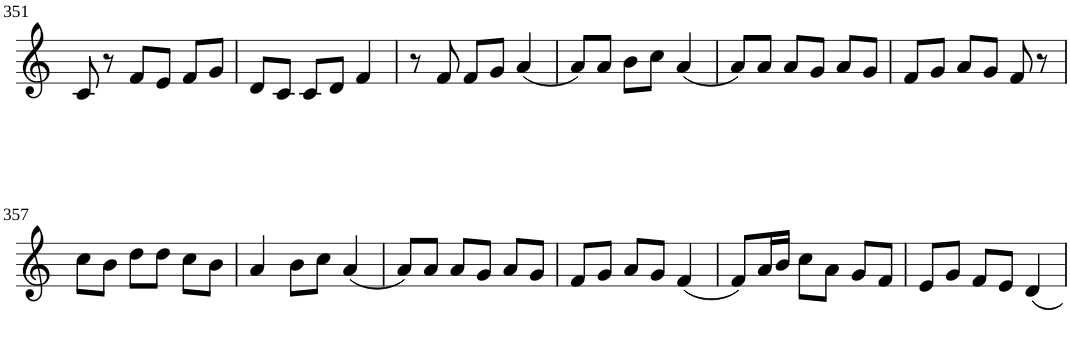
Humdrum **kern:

**kern
*part1
*staff1
*I"Violin
!!LO:PB:g=z
*clefG2
*k[]
*M3/4
=351
8c/
8r
8f/L
8e/J
8f/L
8g/J
=352
8d/L
8c/J
8c/L
8d/J
4f/
=353
8r
8f/
8f/L
8g/J
(4a/
=354
8a/L)
8a/J
8b\L
8cc\J
(4a/
=355
8a/L)
8a/J
8a/L
8g/J
8a/L
8g/J
=356
8f/L
8g/J
8a/L
8g/J
8f/
8r
!!LO:LB:g=z
=357
8cc\L
8b\J
8dd\L
8dd\J
8cc\L
8b\J
=358
4a/
8b\L
8cc\J
(4a/
=359
8a/L)
8a/J
8a/L
8g/J
8a/L
8g/J
=360
8f/L
8g/J
8a/L
8g/J
(4f/
=361
8f/L)
16a/L
16b/JJ
8cc\L
8a\J
8g/L
8f/J
=362
8e/L
8g/J
8f/L
8e/J
4d/
=
*-
